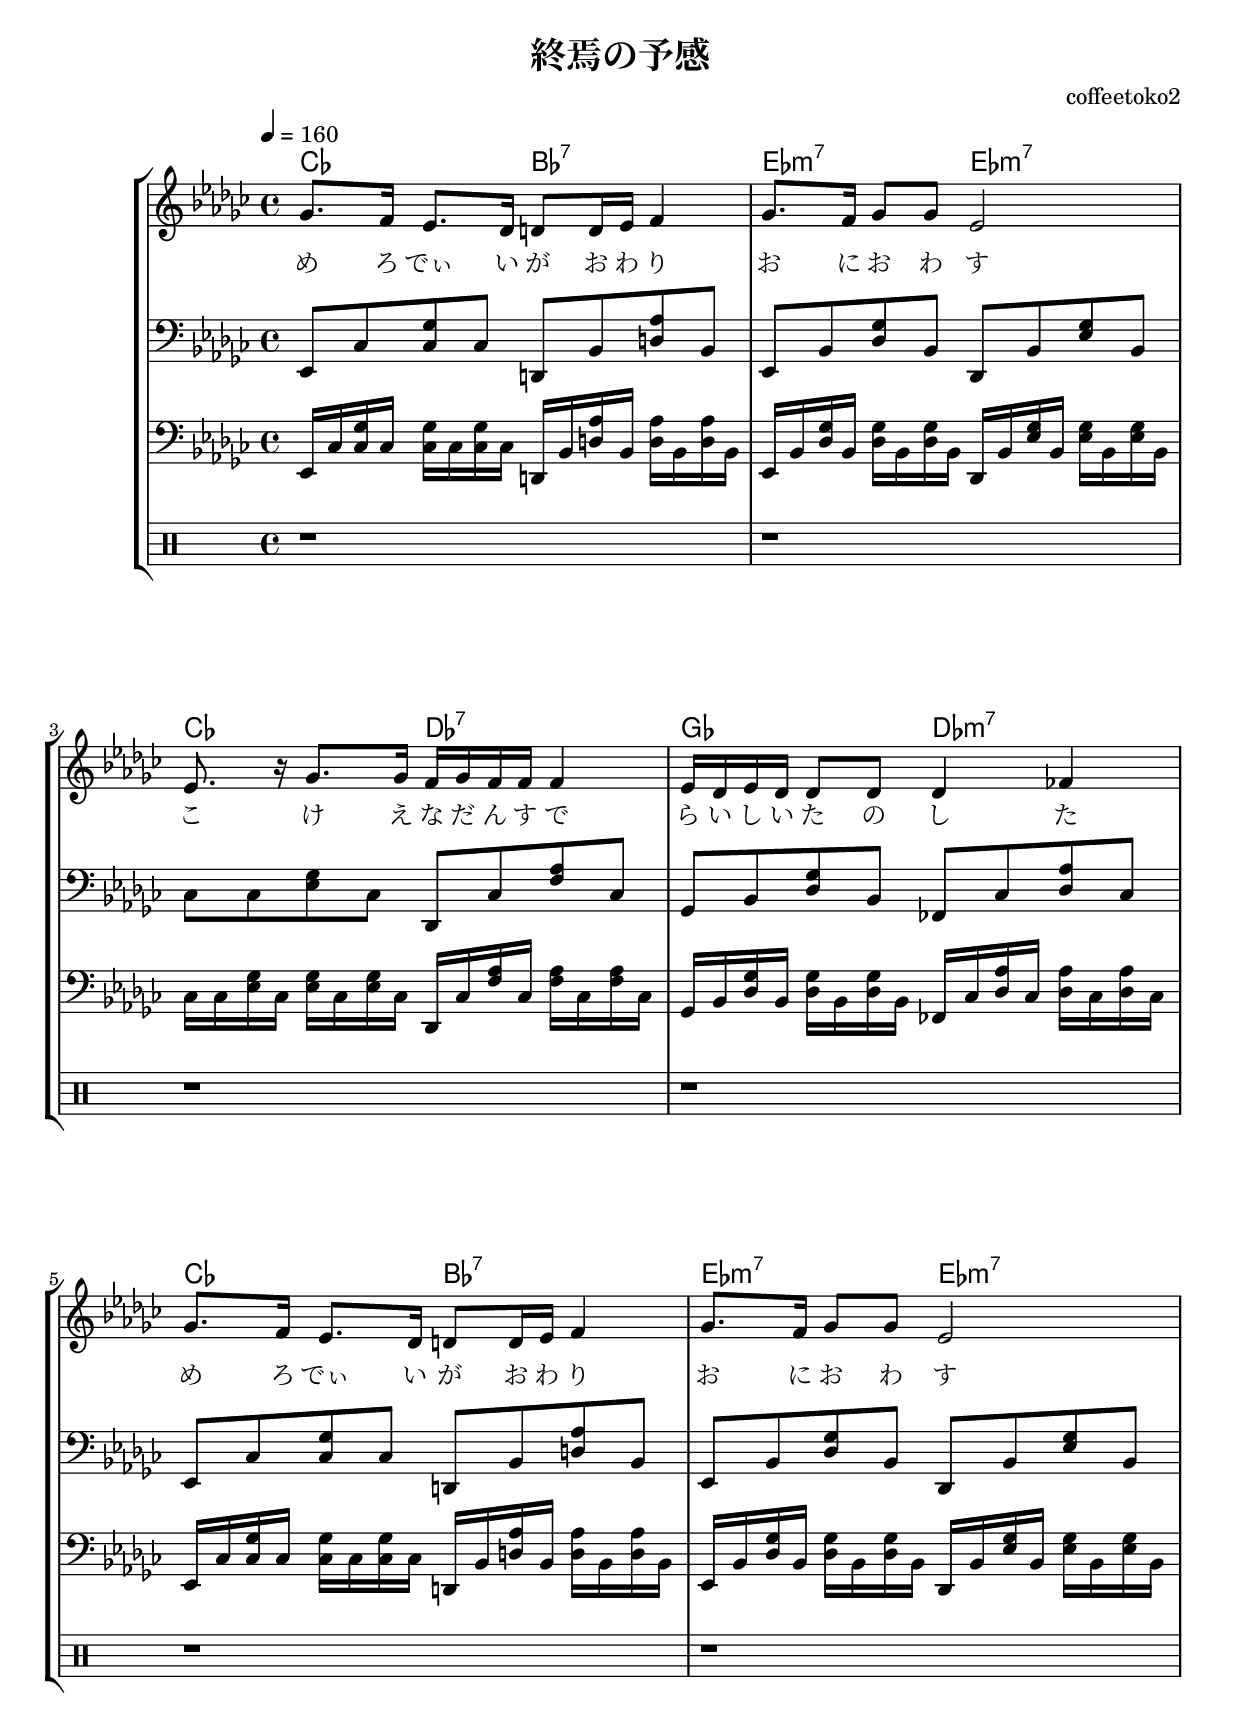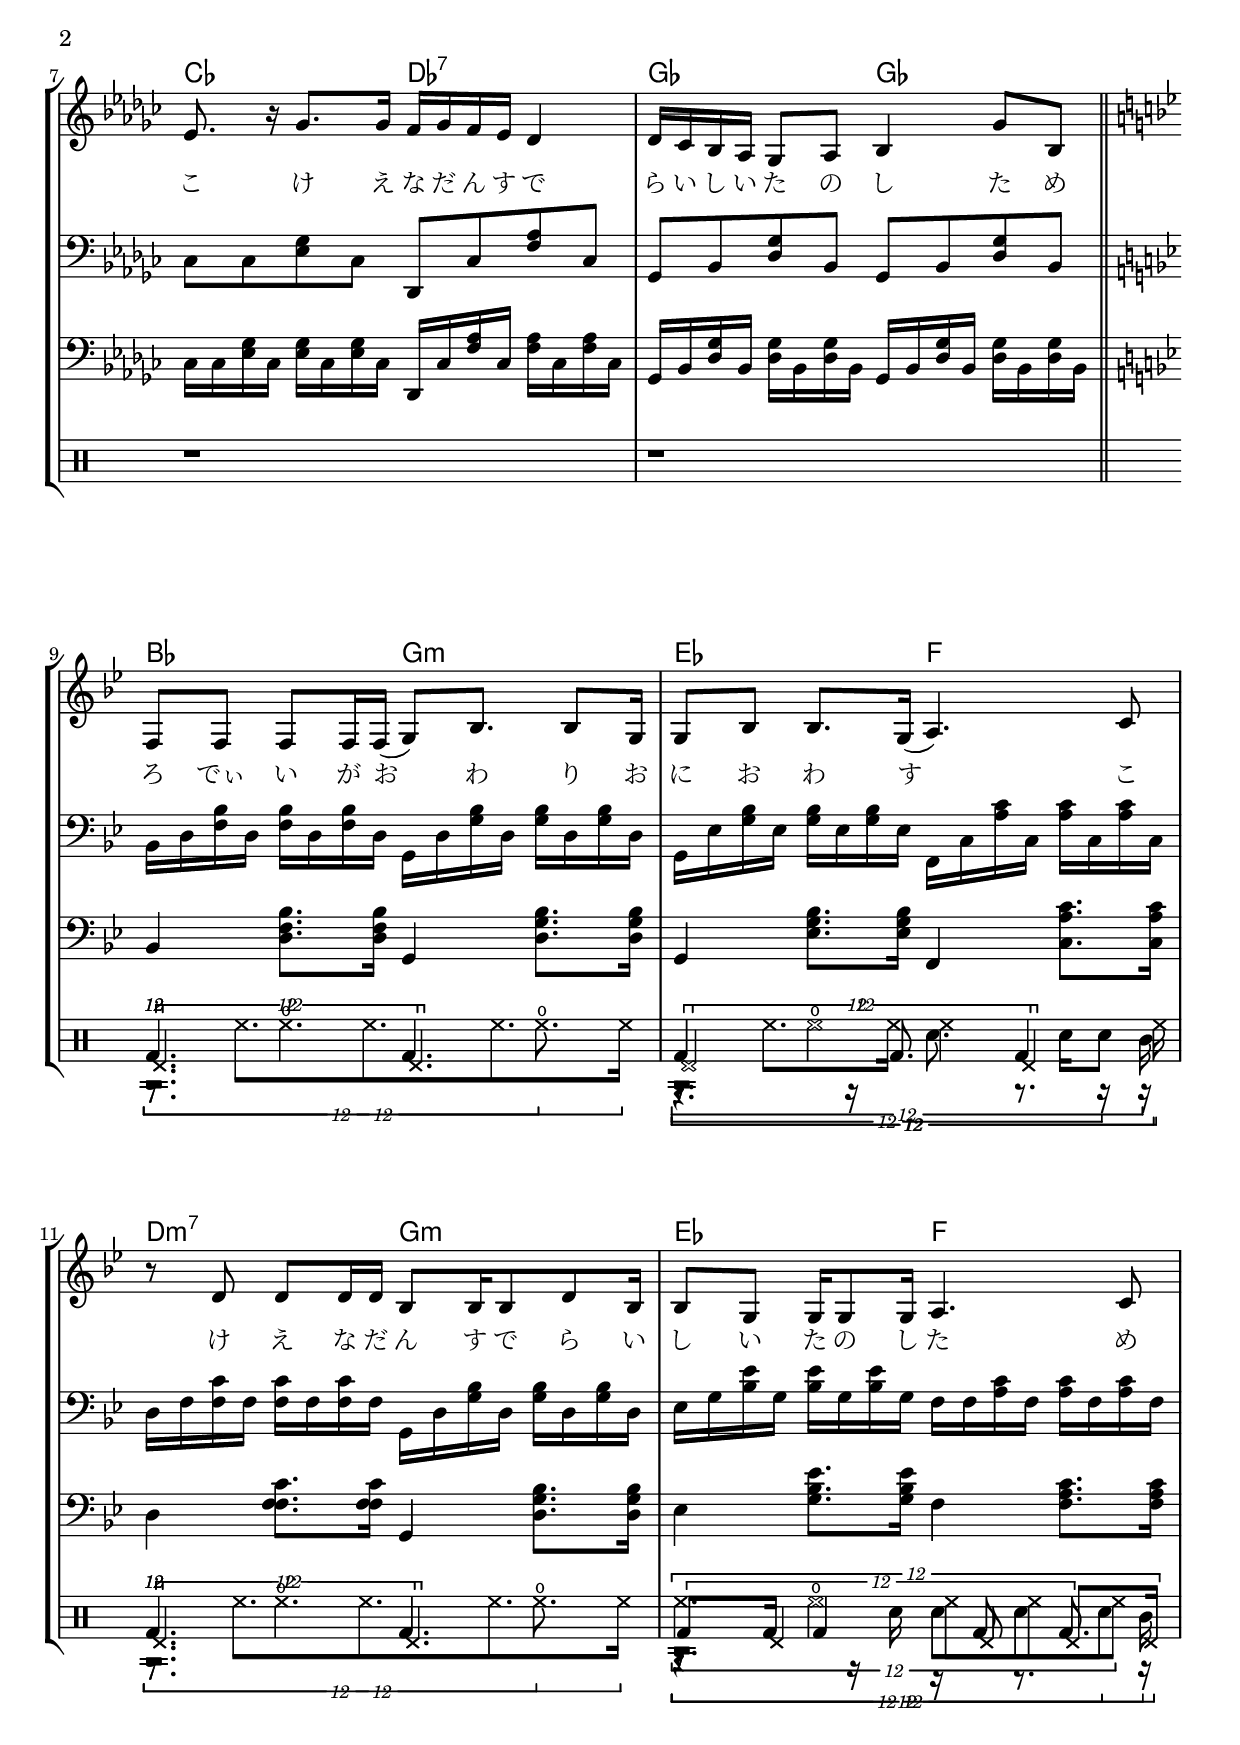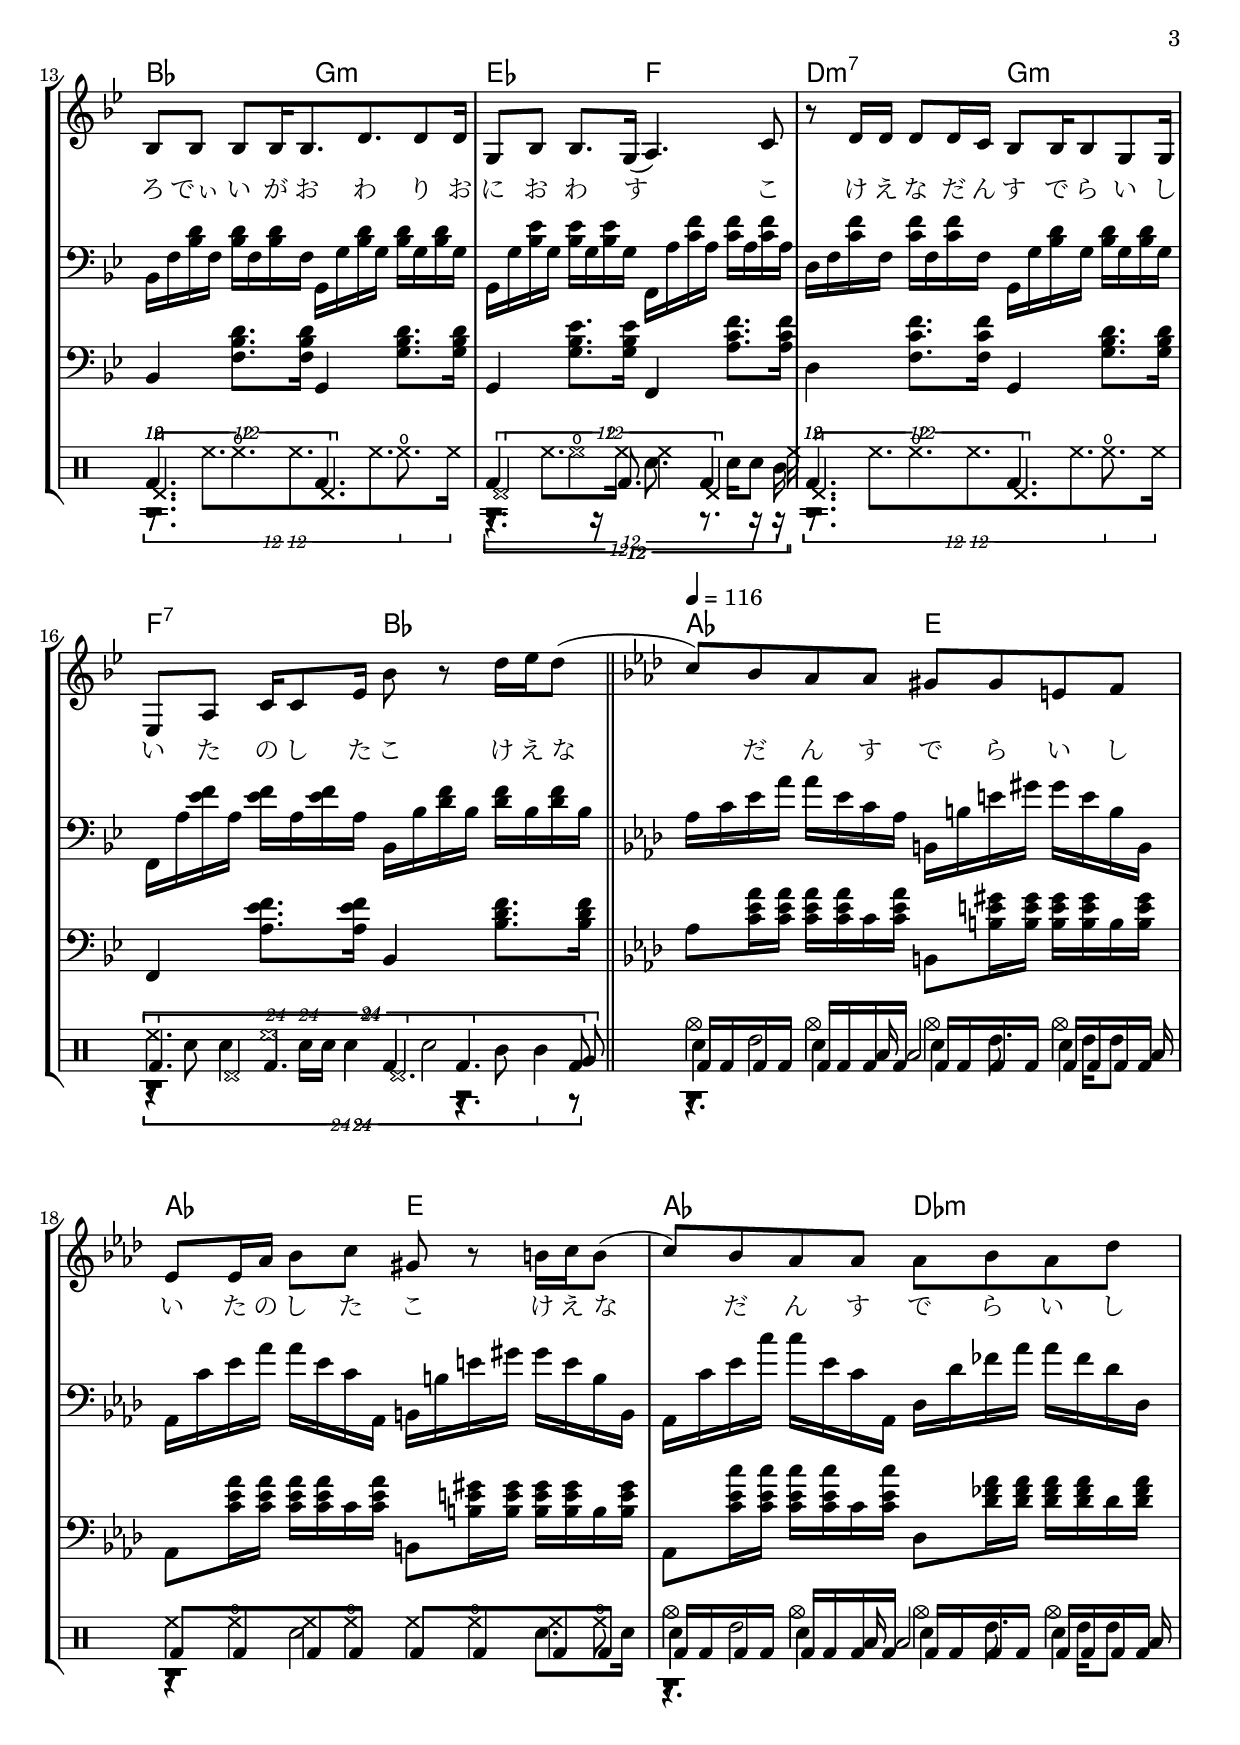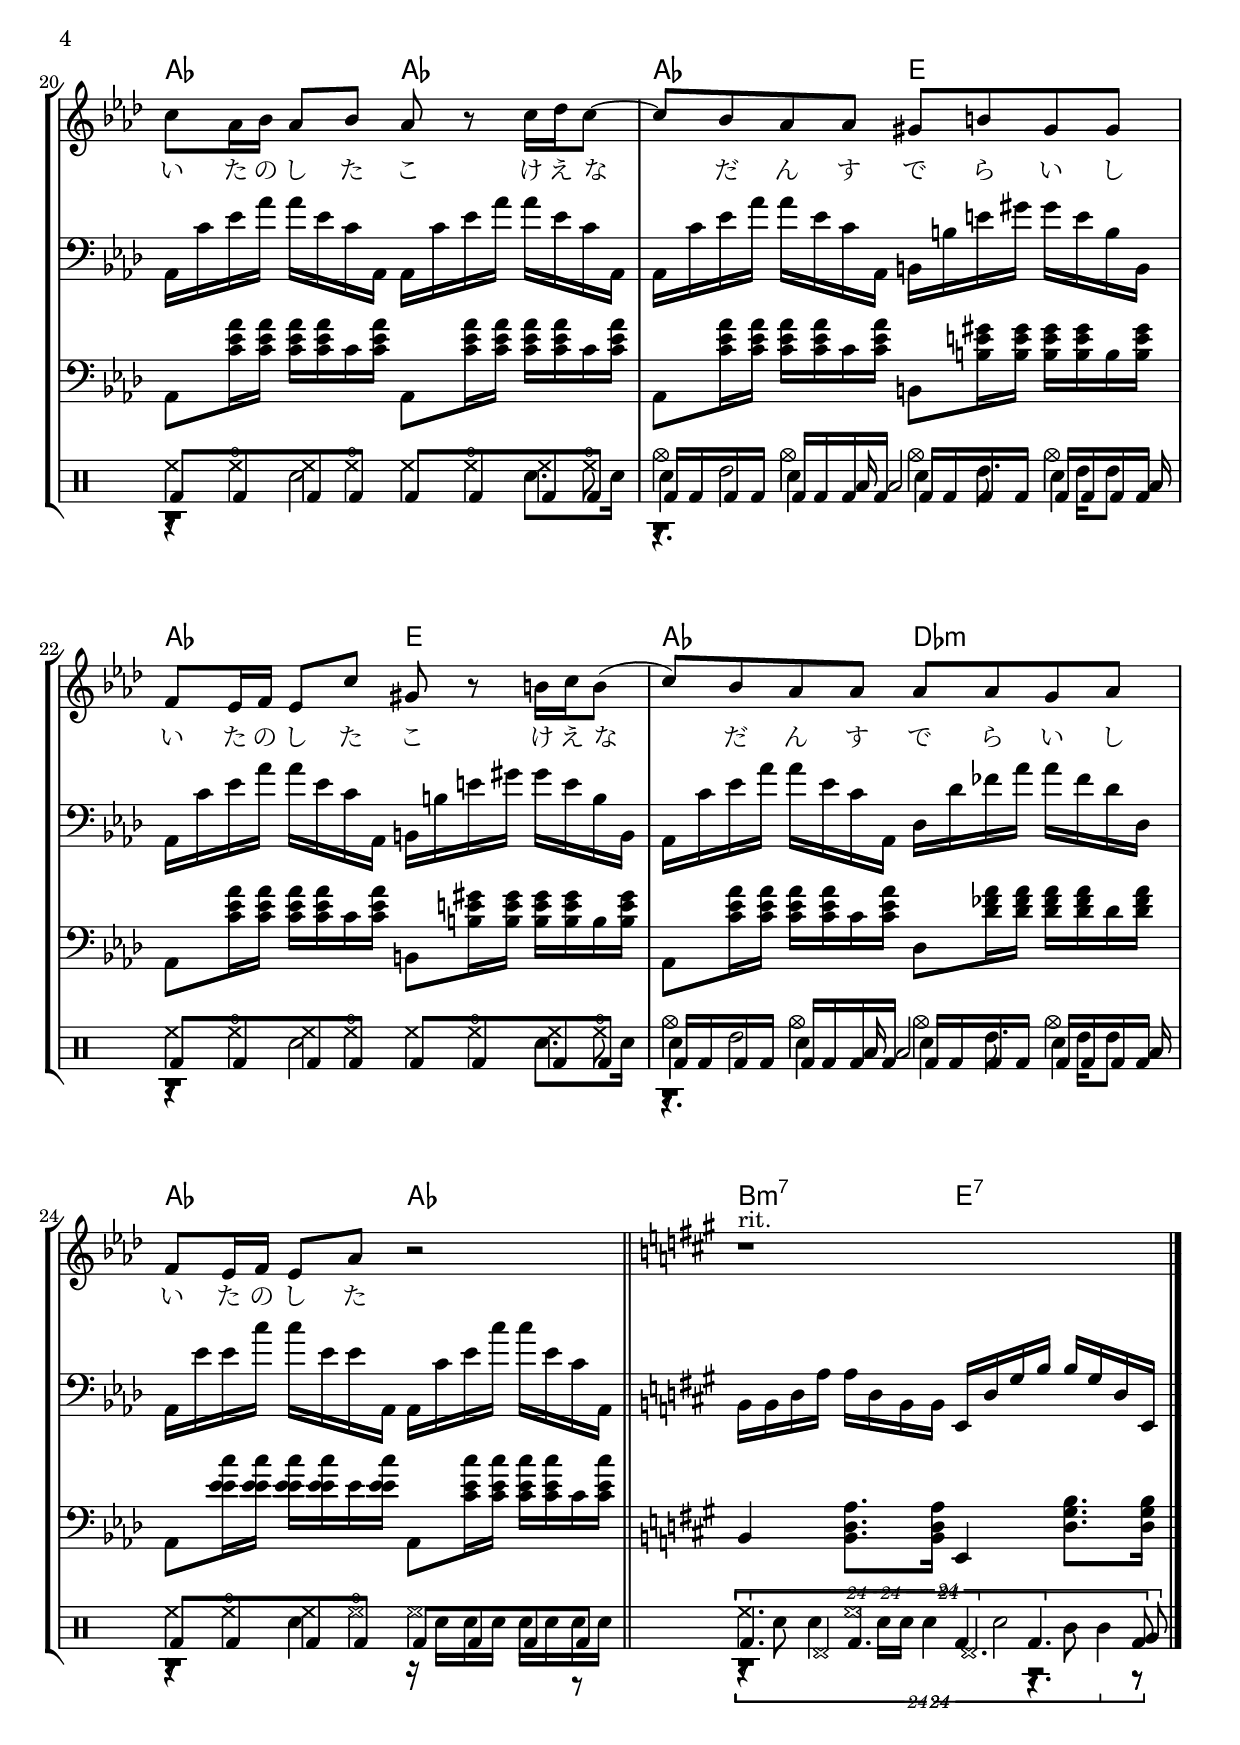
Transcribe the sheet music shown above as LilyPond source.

\version "2.12.1"

\header {
	title = \markup {終焉の予感}
	composer = \markup \center-column {coffeetoko2}
}

harmony = \chordmode {
	ces2 bes:7 es:min7 es:min7 ces des:7 ges des:min7 ces bes:7 es:min7 es:min7 ces des:7 ges ges 

	bes g:m es f d:min7 g:m es f bes g:m es f d:min7 g:m f:7 bes 

	as e as e as des:m as as as e as e as des:m as as 

	b:min7 e:7 
}

melody = {
	\set Staff.midiInstrument = #"mmi0.40"
		\key ges \major
	\tempo 4 = 160
 ges'8.  f'16  es'8.  des'16  d'8  d'16  es'16  f'4 
	ges'8.  f'16  ges'8  ges'8  es'2 
	es'8.  r16  ges'8.  ges'16  f'16  ges'16  f'16  f'16  f'4 
	es'16  des'16  es'16  des'16  des'8  des'8  des'4  fes'4 
	ges'8.  f'16  es'8.  des'16  d'8  d'16  es'16  f'4 
	ges'8.  f'16  ges'8  ges'8  es'2 
	es'8.  r16  ges'8.  ges'16  f'16  ges'16  f'16  es'16  des'4 
	des'16  ces'16  bes16  as16  ges8  as8  bes4  ges'8  	\set Staff.midiInstrument = #"mmi0.38"
	bes8 
		\key bes \major
f8  f8  f8  f16  f16  (g8)  bes8.  bes8  g16 
	g8  bes8  bes8.  g16  (a4.)  c'8 
	r8  d'8  d'8  d'16  d'16  bes8  bes16  bes8  d'8  bes16 
	bes8  g8  g16  g8  g16  a4.  c'8 
	bes8  bes8  bes8  bes16  bes8.  d'8.  d'8  d'16 
	g8  bes8  bes8.  g16  (a4.)  c'8 
	r8  d'16  d'16  d'8  d'16  c'16  bes8  bes16  bes8  g8  g16 
	es8  a8  c'16  c'8  es'16  	\set Staff.midiInstrument = #"mmi0.34"
	bes'8  r8  d''16  es''16  d''8 
	(	\key as \major
	\tempo 4 = 116
c''8)  bes'8  as'8  as'8  gis'8  gis'8  e'8  f'8 
	es'8  es'16  as'16  bes'8  c''8  gis'8  r8  b'16  c''16  b'8 
	(c''8)  bes'8  as'8  as'8  as'8  bes'8  as'8  des''8 
	c''8  as'16  bes'16  as'8  bes'8  as'8  r8  c''16  des''16  c''8~ 
	c''8  bes'8  as'8  as'8  gis'8  b'8  gis'8  gis'8 
	f'8  es'16  f'16  es'8  c''8  gis'8  r8  b'16  c''16  b'8 
	(c''8)  bes'8  as'8  as'8  as'8  as'8  g'8  as'8 
	f'8  es'16  f'16  es'8  as'8  	r2 	\key a \major
	r1^"rit." \bar "|."
}

words = \lyricmode {
	め  ろ  でぃ  い  が  お  わ  り  お  に  お  わ  す  こ  け  え  な  だ  ん  す  で  ら  い  し  い  た  の  し  た  め  ろ  でぃ  い  が  お  わ  り  お  に  お  わ  す  こ  け  え  な  だ  ん  す  で  ら  い  し  い  た  の  し  た  
	め  ろ  でぃ  い  が  お  わ  り  お  に  お  わ  す  こ  け  え  な  だ  ん  す  で  ら  い  し  い  た  の  し  た  め  ろ  でぃ  い  が  お  わ  り  お  に  お  わ  す  こ  け  え  な  だ  ん  す  で  ら  い  し  い  た  の  し  た  
	こ  け  え  な  だ  ん  す  で  ら  い  し  い  た  の  し  た  こ  け  え  な  だ  ん  す  で  ら  い  し  い  た  の  し  た  こ  け  え  な  だ  ん  す  で  ら  い  し  い  た  の  し  た  こ  け  え  な  だ  ん  す  で  ら  い  し  い  た  の  し  た  
	
}

tempochange = {
	\tempo 4 = 160
	r1 | r1 | r1 | r1 | r1 | r1 | r1 | r1 \bar "||"
	\tempo 4 = 160
	r1 | r1 | r1 | r1 | r1 | r1 | r1 | r1 \bar "||"
	\tempo 4 = 116
	r1 | r1 | r1 | r1 | r1 | r1 | r1 | r1 \bar "||"
	\tempo 4 = 116
	\tempo 4 = 87 r2 \tempo 4 = 77 r2 \bar "|."
}

mainacc = {
	\clef bass
	\set Staff.midiInstrument = #"Agogo"
	\key ges \major
	\tempo 4 = 160
	es,8 ces <ces ges> ces
	d,8 bes, <d as> bes,
	es,8 bes, <des ges> bes,
	des,8 bes, <es ges> bes,
	ces8 ces <es ges> ces
	des,8 ces <f as> ces
	ges,8 bes, <des ges> bes,
	fes,8 ces <des as> ces
	es,8 ces <ces ges> ces
	d,8 bes, <d as> bes,
	es,8 bes, <des ges> bes,
	des,8 bes, <es ges> bes,
	ces8 ces <es ges> ces
	des,8 ces <f as> ces
	ges,8 bes, <des ges> bes,
	ges,8 bes, <des ges> bes,
	\bar "||"

	\set Staff.midiInstrument = #"Kalimba"
	\key bes \major
	bes,16 d <f bes> d <f bes> d <f bes> d
	g,16 d <g bes> d <g bes> d <g bes> d
	g,16 es <g bes> es <g bes> es <g bes> es
	f,16 c <a c'> c <a c'> c <a c'> c
	d16 f <f c'> f <f c'> f <f c'> f
	g,16 d <g bes> d <g bes> d <g bes> d
	es16 g <bes es'> g <bes es'> g <bes es'> g
	f16 f <a c'> f <a c'> f <a c'> f
	bes,16 f <bes d'> f <bes d'> f <bes d'> f
	g,16 g <bes d'> g <bes d'> g <bes d'> g
	g,16 g <bes es'> g <bes es'> g <bes es'> g
	f,16 a <c' f'> a <c' f'> a <c' f'> a
	d16 f <c' f'> f <c' f'> f <c' f'> f
	g,16 g <bes d'> g <bes d'> g <bes d'> g
	f,16 a <es' f'> a <es' f'> a <es' f'> a
	bes,16 bes <d' f'> bes <d' f'> bes <d' f'> bes
	\bar "||"

	\set Staff.midiInstrument = #"Koto"
	\key as \major
	\tempo 4 = 116
	as16 c' es' as' as' es' c' as
	b,16 b e' gis' gis' e' b b,
	as,16 c' es' as' as' es' c' as,
	b,16 b e' gis' gis' e' b b,
	as,16 c' es' c'' c'' es' c' as,
	des16 des' fes' as' as' fes' des' des
	as,16 c' es' as' as' es' c' as,
	as,16 c' es' as' as' es' c' as,
	as,16 c' es' as' as' es' c' as,
	b,16 b e' gis' gis' e' b b,
	as,16 c' es' as' as' es' c' as,
	b,16 b e' gis' gis' e' b b,
	as,16 c' es' as' as' es' c' as,
	des16 des' fes' as' as' fes' des' des
	as,16 es' es' c'' c'' es' es' as,
	as,16 c' es' c'' c'' es' c' as,
	\bar "||"

	\set Staff.midiInstrument = #"FX 8 (sci-fi)"
	\key a \major
	b,16 b, d a a d b, b,
	e,16 d gis b b gis d e,
	\bar "|."
}

subacc = {
	\clef bass
	\set Staff.midiInstrument = #"Blown Bottle"
	\key ges \major
	\tempo 4 = 160
	es,16 ces <ces ges> ces <ces ges> ces <ces ges> ces
	d,16 bes, <d as> bes, <d as> bes, <d as> bes,
	es,16 bes, <des ges> bes, <des ges> bes, <des ges> bes,
	des,16 bes, <es ges> bes, <es ges> bes, <es ges> bes,
	ces16 ces <es ges> ces <es ges> ces <es ges> ces
	des,16 ces <f as> ces <f as> ces <f as> ces
	ges,16 bes, <des ges> bes, <des ges> bes, <des ges> bes,
	fes,16 ces <des as> ces <des as> ces <des as> ces
	es,16 ces <ces ges> ces <ces ges> ces <ces ges> ces
	d,16 bes, <d as> bes, <d as> bes, <d as> bes,
	es,16 bes, <des ges> bes, <des ges> bes, <des ges> bes,
	des,16 bes, <es ges> bes, <es ges> bes, <es ges> bes,
	ces16 ces <es ges> ces <es ges> ces <es ges> ces
	des,16 ces <f as> ces <f as> ces <f as> ces
	ges,16 bes, <des ges> bes, <des ges> bes, <des ges> bes,
	ges,16 bes, <des ges> bes, <des ges> bes, <des ges> bes,
	\bar "||"

	\set Staff.midiInstrument = #"Lead 4 (chiff)"
	\key bes \major
	bes,4 <d f bes>8. <d f bes>16
	g,4 <d g bes>8. <d g bes>16
	g,4 <es g bes>8. <es g bes>16
	f,4 <c a c'>8. <c a c'>16
	d4 <f f c'>8. <f f c'>16
	g,4 <d g bes>8. <d g bes>16
	es4 <g bes es'>8. <g bes es'>16
	f4 <f a c'>8. <f a c'>16
	bes,4 <f bes d'>8. <f bes d'>16
	g,4 <g bes d'>8. <g bes d'>16
	g,4 <g bes es'>8. <g bes es'>16
	f,4 <a c' f'>8. <a c' f'>16
	d4 <f c' f'>8. <f c' f'>16
	g,4 <g bes d'>8. <g bes d'>16
	f,4 <a es' f'>8. <a es' f'>16
	bes,4 <bes d' f'>8. <bes d' f'>16
	\bar "||"

	\set Staff.midiInstrument = #"Ocarina"
	\key as \major
	\tempo 4 = 116
	as8 <c' es' as'>16 <c' es' as'>16   <c' es' as'>16 <c' es' as'>16   c'16 <c' es' as'>16
	b,8 <b e' gis'>16 <b e' gis'>16   <b e' gis'>16 <b e' gis'>16   b16 <b e' gis'>16
	as,8 <c' es' as'>16 <c' es' as'>16   <c' es' as'>16 <c' es' as'>16   c'16 <c' es' as'>16
	b,8 <b e' gis'>16 <b e' gis'>16   <b e' gis'>16 <b e' gis'>16   b16 <b e' gis'>16
	as,8 <c' es' c''>16 <c' es' c''>16   <c' es' c''>16 <c' es' c''>16   c'16 <c' es' c''>16
	des8 <des' fes' as'>16 <des' fes' as'>16   <des' fes' as'>16 <des' fes' as'>16   des'16 <des' fes' as'>16
	as,8 <c' es' as'>16 <c' es' as'>16   <c' es' as'>16 <c' es' as'>16   c'16 <c' es' as'>16
	as,8 <c' es' as'>16 <c' es' as'>16   <c' es' as'>16 <c' es' as'>16   c'16 <c' es' as'>16
	as,8 <c' es' as'>16 <c' es' as'>16   <c' es' as'>16 <c' es' as'>16   c'16 <c' es' as'>16
	b,8 <b e' gis'>16 <b e' gis'>16   <b e' gis'>16 <b e' gis'>16   b16 <b e' gis'>16
	as,8 <c' es' as'>16 <c' es' as'>16   <c' es' as'>16 <c' es' as'>16   c'16 <c' es' as'>16
	b,8 <b e' gis'>16 <b e' gis'>16   <b e' gis'>16 <b e' gis'>16   b16 <b e' gis'>16
	as,8 <c' es' as'>16 <c' es' as'>16   <c' es' as'>16 <c' es' as'>16   c'16 <c' es' as'>16
	des8 <des' fes' as'>16 <des' fes' as'>16   <des' fes' as'>16 <des' fes' as'>16   des'16 <des' fes' as'>16
	as,8 <es' es' c''>16 <es' es' c''>16   <es' es' c''>16 <es' es' c''>16   es'16 <es' es' c''>16
	as,8 <c' es' c''>16 <c' es' c''>16   <c' es' c''>16 <c' es' c''>16   c'16 <c' es' c''>16
	\bar "||"

	\set Staff.midiInstrument = #"Ocarina"
	\key a \major
	b,4 <b, d a>8. <b, d a>16
	e,4 <d gis b>8. <d gis b>16
	\bar "|."
}

percA = {
	\drummode {
	r1 |r1 |r1 |r1 |r1 |r1 |r1 |r1 \bar "||"
	\times 16/12{ r8 hh8. hh8. hh8. hh16 } |\times 16/12{ r8 hh8. hh16 hh4 r16 hh16 } |\times 16/12{ r8 hh8. hh8. hh8. hh16 } |\times 16/12{ hh4. hh8 hh8 hh8 } |\times 16/12{ r8 hh8. hh8. hh8. hh16 } |\times 16/12{ r8 hh8. hh16 hh4 r16 hh16 } |\times 16/12{ r8 hh8. hh8. hh8. hh16 } |\times 16/24{ hh4. hh1 r8 } \bar "||"
	r1  |hh4 hh4 hh4 hh4  |r1  |hh4 hh4 hh4 hh4  |r1  |hh4 hh4 hh4 hh4  |r1  |hh4 hh4 hh2  \bar "||"
	\times 16/24{ hh4. hh1 r8 } \bar "|."
	}
}

percB = {
	\drummode {
	r1 |r1 |r1 |r1 |r1 |r1 |r1 |r1 \bar "||"
	\times 16/12{ r2. } |\times 16/12{ r4. sn8. sn16 sn8 } |\times 16/12{ r2. } |\times 16/12{ r4 r16 sn16 sn8 sn8 sn8 } |\times 16/12{ r2. } |\times 16/12{ r4. sn8. sn16 sn8 } |\times 16/12{ r2. } |\times 16/24{ r8 sn8 sn4 sn16 sn16 sn4 sn2 r8 } \bar "||"
	sn4 sn4 sn4 sn4  |r4 sn2 sn8. sn16  |sn4 sn4 sn4 sn4  |r4 sn2 sn8. sn16  |sn4 sn4 sn4 sn4  |r4 sn2 sn8. sn16  |sn4 sn4 sn4 sn4  |r4 sn4 r16 sn16 sn16 sn16 sn16 sn16 sn16 sn16  \bar "||"
	\times 16/24{ r8 sn8 sn4 sn16 sn16 sn4 sn2 r8 } \bar "|."
	}
}

percC = {
	\drummode {
	r1 |r1 |r1 |r1 |r1 |r1 |r1 |r1 \bar "||"
	\times 16/12{ bd4. bd4. } |\times 16/12{ bd4 r16 bd8. bd4 } |\times 16/12{ bd4. bd4. } |\times 16/12{ bd8 bd16 bd4 bd8 bd8. } |\times 16/12{ bd4. bd4. } |\times 16/12{ bd4 r16 bd8. bd4 } |\times 16/12{ bd4. bd4. } |\times 16/24{ bd4. bd4. bd4 bd4. bd8 } \bar "||"
	bd16 bd16 bd16 bd16 bd16 bd16 bd16 bd16 bd16 bd16 bd16 bd16 bd16 bd16 bd16 bd16  |bd8 bd8 bd8 bd8 bd8 bd8 bd8 bd8  |bd16 bd16 bd16 bd16 bd16 bd16 bd16 bd16 bd16 bd16 bd16 bd16 bd16 bd16 bd16 bd16  |bd8 bd8 bd8 bd8 bd8 bd8 bd8 bd8  |bd16 bd16 bd16 bd16 bd16 bd16 bd16 bd16 bd16 bd16 bd16 bd16 bd16 bd16 bd16 bd16  |bd8 bd8 bd8 bd8 bd8 bd8 bd8 bd8  |bd16 bd16 bd16 bd16 bd16 bd16 bd16 bd16 bd16 bd16 bd16 bd16 bd16 bd16 bd16 bd16  |bd8 bd8 bd8 bd8 bd8 bd8 bd8 bd8  \bar "||"
	\times 16/24{ bd4. bd4. bd4 bd4. bd8 } \bar "|."
	}
}

percD = {
	\drummode {
	r1 |r1 |r1 |r1 |r1 |r1 |r1 |r1 \bar "||"
	\times 16/12{ r8. hho4. hho8. } |\times 16/12{ r8. hho2 r16 } |\times 16/12{ r8. hho4. hho8. } |\times 16/12{ r8. hho2 r16 } |\times 16/12{ r8. hho4. hho8. } |\times 16/12{ r8. hho2 r16 } |\times 16/12{ r8. hho4. hho8. } |\times 16/24{ r1 r2 } \bar "||"
	r1  |r8 hho4 hho4 hho4 hho8  |r1  |r8 hho4 hho4 hho4 hho8  |r1  |r8 hho4 hho4 hho4 hho8  |r1  |r8 hho4 hho2 r8  \bar "||"
	\times 16/24{ r1 r2 } \bar "|."
	}
}

percE = {
	\drummode {
	r1 |r1 |r1 |r1 |r1 |r1 |r1 |r1 \bar "||"
	\times 16/12{ hhp4. hhp4. } |\times 16/12{ hhp2 hhp4 } |\times 16/12{ hhp4. hhp4. } |\times 16/12{ r8 hhp4 r16 hhp8 hhp8 hhp16 } |\times 16/12{ hhp4. hhp4. } |\times 16/12{ hhp2 hhp4 } |\times 16/12{ hhp4. hhp4. } |\times 16/24{ r4 hhp2 hhp2. } \bar "||"
	cymc4 cymc4 cymc4 cymc4  |r1 |cymc4 cymc4 cymc4 cymc4  |r1 |cymc4 cymc4 cymc4 cymc4  |r1 |cymc4 cymc4 cymc4 cymc4  |r1 \bar "||"
	\times 16/24{ r4 hhp2 hhp2. } \bar "|."
	}
}

percF = {
	\drummode {
	r1 | r1 | r1 | r1 | r1 | r1 | r1 | r1 \bar "||"
	\times 16/12{ r2. } |\times 16/12{ r2 r8. tomml16 } |\times 16/12{ r2. } |\times 16/12{ r2 r8. tomml16 } |\times 16/12{ r2. } |\times 16/12{ r2 r8. tomml16 } |\times 16/12{ r2. } |\times 16/24{ r1 r8 tomml8 tomml4 } \bar "||"
	r8 tommh2 tommh8. tommh16 tommh8  |r1 |r8 tommh2 tommh8. tommh16 tommh8  |r1 |r8 tommh2 tommh8. tommh16 tommh8  |r1 |r8 tommh2 tommh8. tommh16 tommh8  |r1 \bar "||"
	\times 16/24{ r1 r8 tomml8 tomml4 } \bar "|."
	}
}

percG = {
	\drummode {
	r1 | r1 | r1 | r1 | r1 | r1 | r1 | r1 \bar "||"
	r1 |r1 |r1 |r1 |r1 |r1 |r1 |\times 16/24{ r1 r4. tomfh8 } \bar "||"
	r4. toml16 toml2 toml16  |r1 |r4. toml16 toml2 toml16  |r1 |r4. toml16 toml2 toml16  |r1 |r4. toml16 toml2 toml16  |r1 \bar "||"
	\times 16/24{ r1 r4. tomfh8 } \bar "|."
	}
}

\score {
	<<
		\new StaffGroup <<
			\new ChordNames {\harmony}
			\new Voice = "melody" {\melody}
			\new Lyrics \lyricsto "melody" \words
			\new Staff = "mainacc" {\mainacc}
			\new Staff = "subacc" {\subacc}
			\new DrumStaff <<
				\new DrumVoice {\percA}
				\new DrumVoice {\percB}
				\new DrumVoice {\percC}
				\new DrumVoice {\percD}
				\new DrumVoice {\percE}
				\new DrumVoice {\percF}
				\new DrumVoice {\percG}
			>>
		>>
	>>
	\layout { }
}
